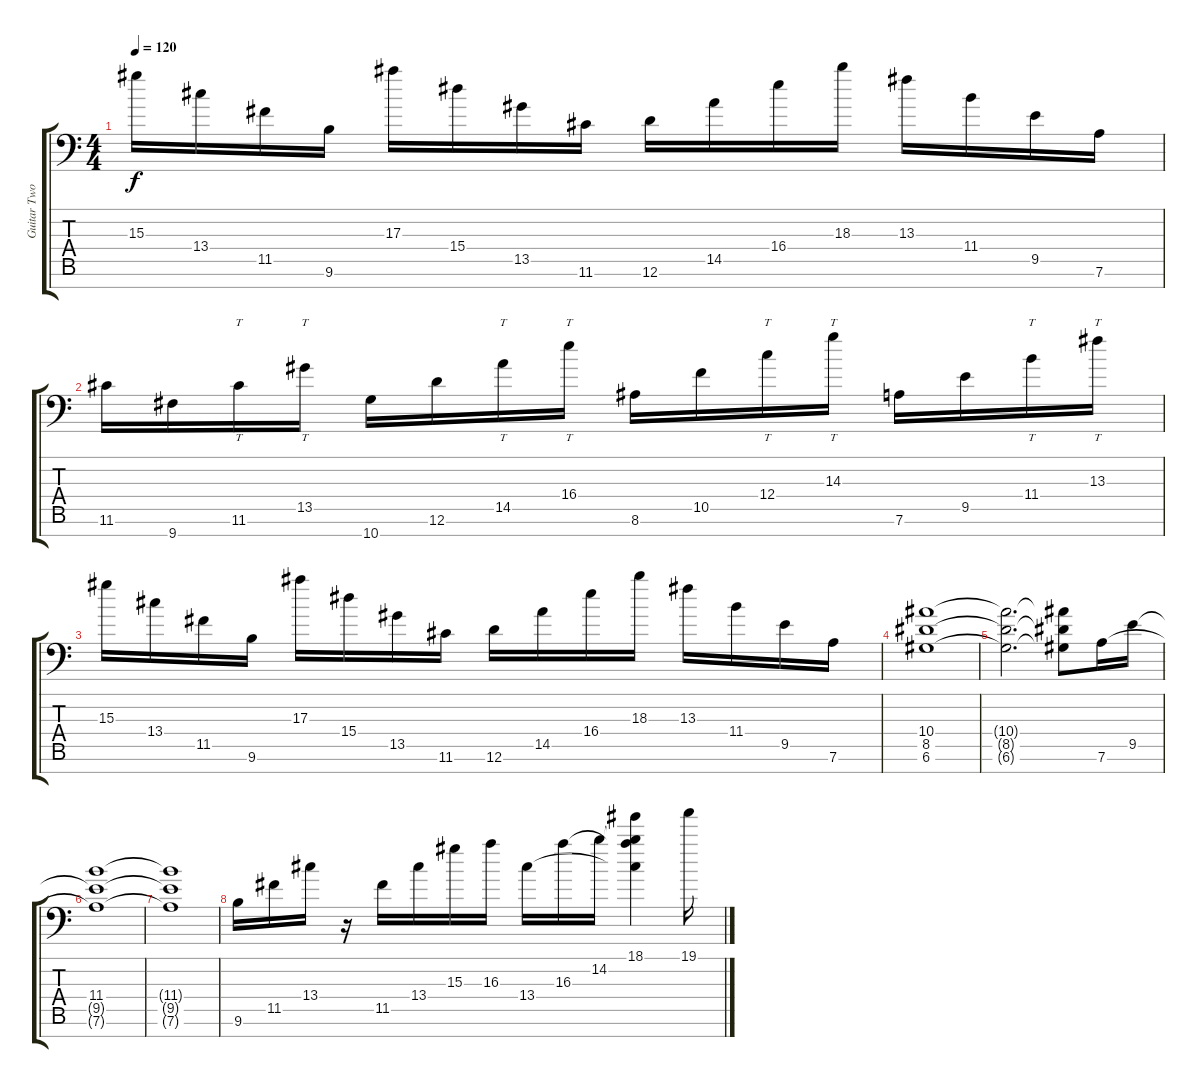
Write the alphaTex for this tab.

\track ("Guitar Two" "Guitar Two") {instrument overdrivenguitar}
\staff {score tabs}
\tuning (D4 A3 F3 C3 G2 D2 A1) {hide}
\ts (4 4)
\tempo 120
\clef f4
\ks c
15.3.16{dy f} 13.4.16 11.5.16 9.6.16 17.3.16 15.4.16 13.5.16 11.6.16 12.6.16 14.5.16 16.4.16 18.3.16 13.3.16 11.4.16 9.5.16 7.6.16 |
11.6.16 9.7.16 11.6.16{tt} 13.5.16{tt} 10.7.16 12.6.16 14.5.16{tt} 16.4.16{tt} 8.6.16 10.5.16 12.4.16{tt} 14.3.16{tt} 7.6.16 9.5.16 11.4.16{tt} 13.3.16{tt} |
15.3.16 13.4.16 11.5.16 9.6.16 17.3.16 15.4.16 13.5.16 11.6.16 12.6.16 14.5.16 16.4.16 18.3.16 13.3.16 11.4.16 9.5.16 7.6.16 |
(10.4 8.5 6.6).1 |
(10.4{t} 8.5{t} 6.6{t}).2{d} (10.4{t} 8.5{t} 6.6{t}).8 7.6.16 9.5.16 |
(11.4 9.5{t} 7.6{t}).1 |
(11.4{t} 9.5{t} 7.6{t}).1 |
9.6.16 11.5.16 13.4.16 r.16 11.5.16 13.4.16 15.3.16 16.3.16 13.4.16 16.3.16 14.2.16 (18.1 14.2{t} 16.3{t} 13.4{t}).4 19.1.16
